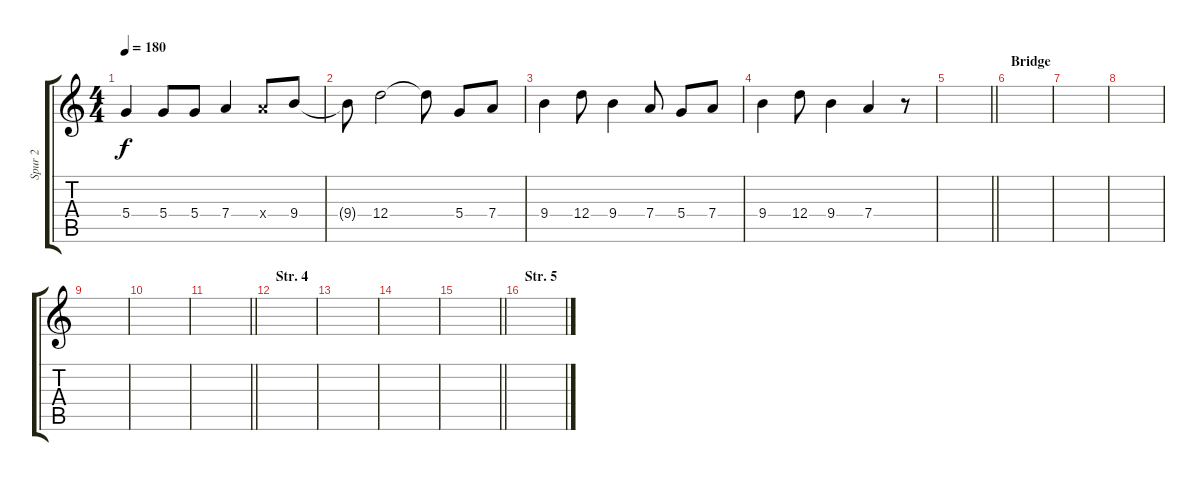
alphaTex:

\track ("Spur 2" "Spur 2") {instrument distortionguitar}
\staff {score tabs}
\tuning (E4 B3 G3 D3 A2 E2) {hide}
\ts (4 4)
\tempo 180
\clef g2
\ks c
5.4.4{dy f} 5.4.8 5.4.8 7.4.4 7.4{x}.8 9.4.8 |
9.4{t}.8 12.4.2 12.4{t}.8 5.4.8 7.4.8 |
9.4.4 12.4.8 9.4.4 7.4.8 5.4.8 7.4.8 |
9.4.4 12.4.8 9.4.4 7.4.4 r.8 |
\barLineRight lightlight
|
\section ("" "Bridge")
|
|
|
|
|
\barLineRight lightlight
|
\section ("" "Str. 4")
|
|
|
\barLineRight lightlight
|
\section ("" "Str. 5")
